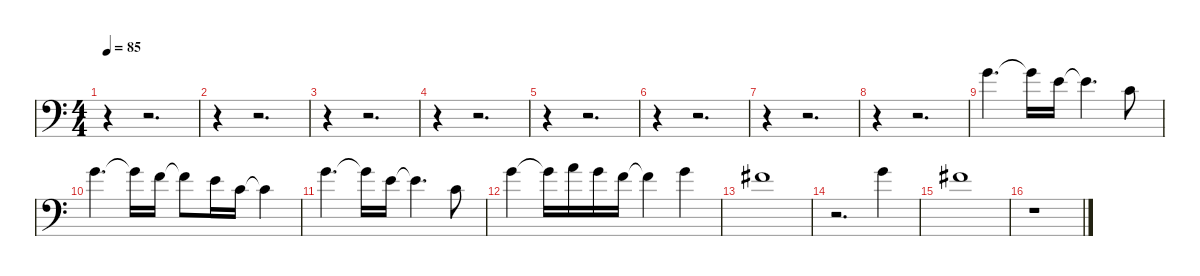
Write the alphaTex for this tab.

\defaultSystemsLayout 4
\hideDynamics
\bracketExtendMode nobrackets
\singleTrackTrackNamePolicy hidden
\multiTrackTrackNamePolicy hidden
\firstSystemTrackNameMode fullname
\firstSystemTrackNameOrientation horizontal
\otherSystemsTrackNameOrientation horizontal
\track ("Vocaux" "ob.") {instrument oboe}
\staff {score}
\tuning (E4 C4 G3 C3 G2 C2)
\ts (4 4)
\tempo 85
\clef f4
\ks c
r.4{dy f beam Down} r.2{d beam Down} |
r.4{beam Down} r.2{d beam Down} |
r.4{beam Down} r.2{d beam Down} |
r.4{beam Down} r.2{d beam Down} |
r.4{beam Down} r.2{d beam Down} |
r.4{beam Down} r.2{d beam Down} |
r.4{beam Down} r.2{d beam Down} |
r.4{beam Down} r.2{d beam Down} |
3.1.4{d beam Down} 3.1{t}.16{beam Down} 0.1.16{beam Down} 0.1{t}.4{d beam Down} 0.2.8{beam Down} |
3.1.4{d beam Down} 3.1{t}.16{beam Down} 1.1.16{beam Down} 1.1{t}.8{beam Down} 0.1.16{beam Down} 0.2.16{beam Down} 0.2{t}.4{beam Down} |
3.1.4{d beam Down} 3.1{t}.16{beam Down} 0.1.16{beam Down} 0.1{t}.4{d beam Down} 0.2.8{beam Down} |
3.1.4{beam Down} 3.1{t}.16{beam Down} 5.1.16{beam Down} 3.1.16{beam Down} 5.2.16{beam Down} 5.2{t}.4{beam Down} 3.1.4{beam Down} |
2.1{acc #}.1{beam Down} |
r.2{d beam Down} 3.1.4{beam Down} |
2.1{acc #}.1{beam Down} |
r.1{beam Down}
